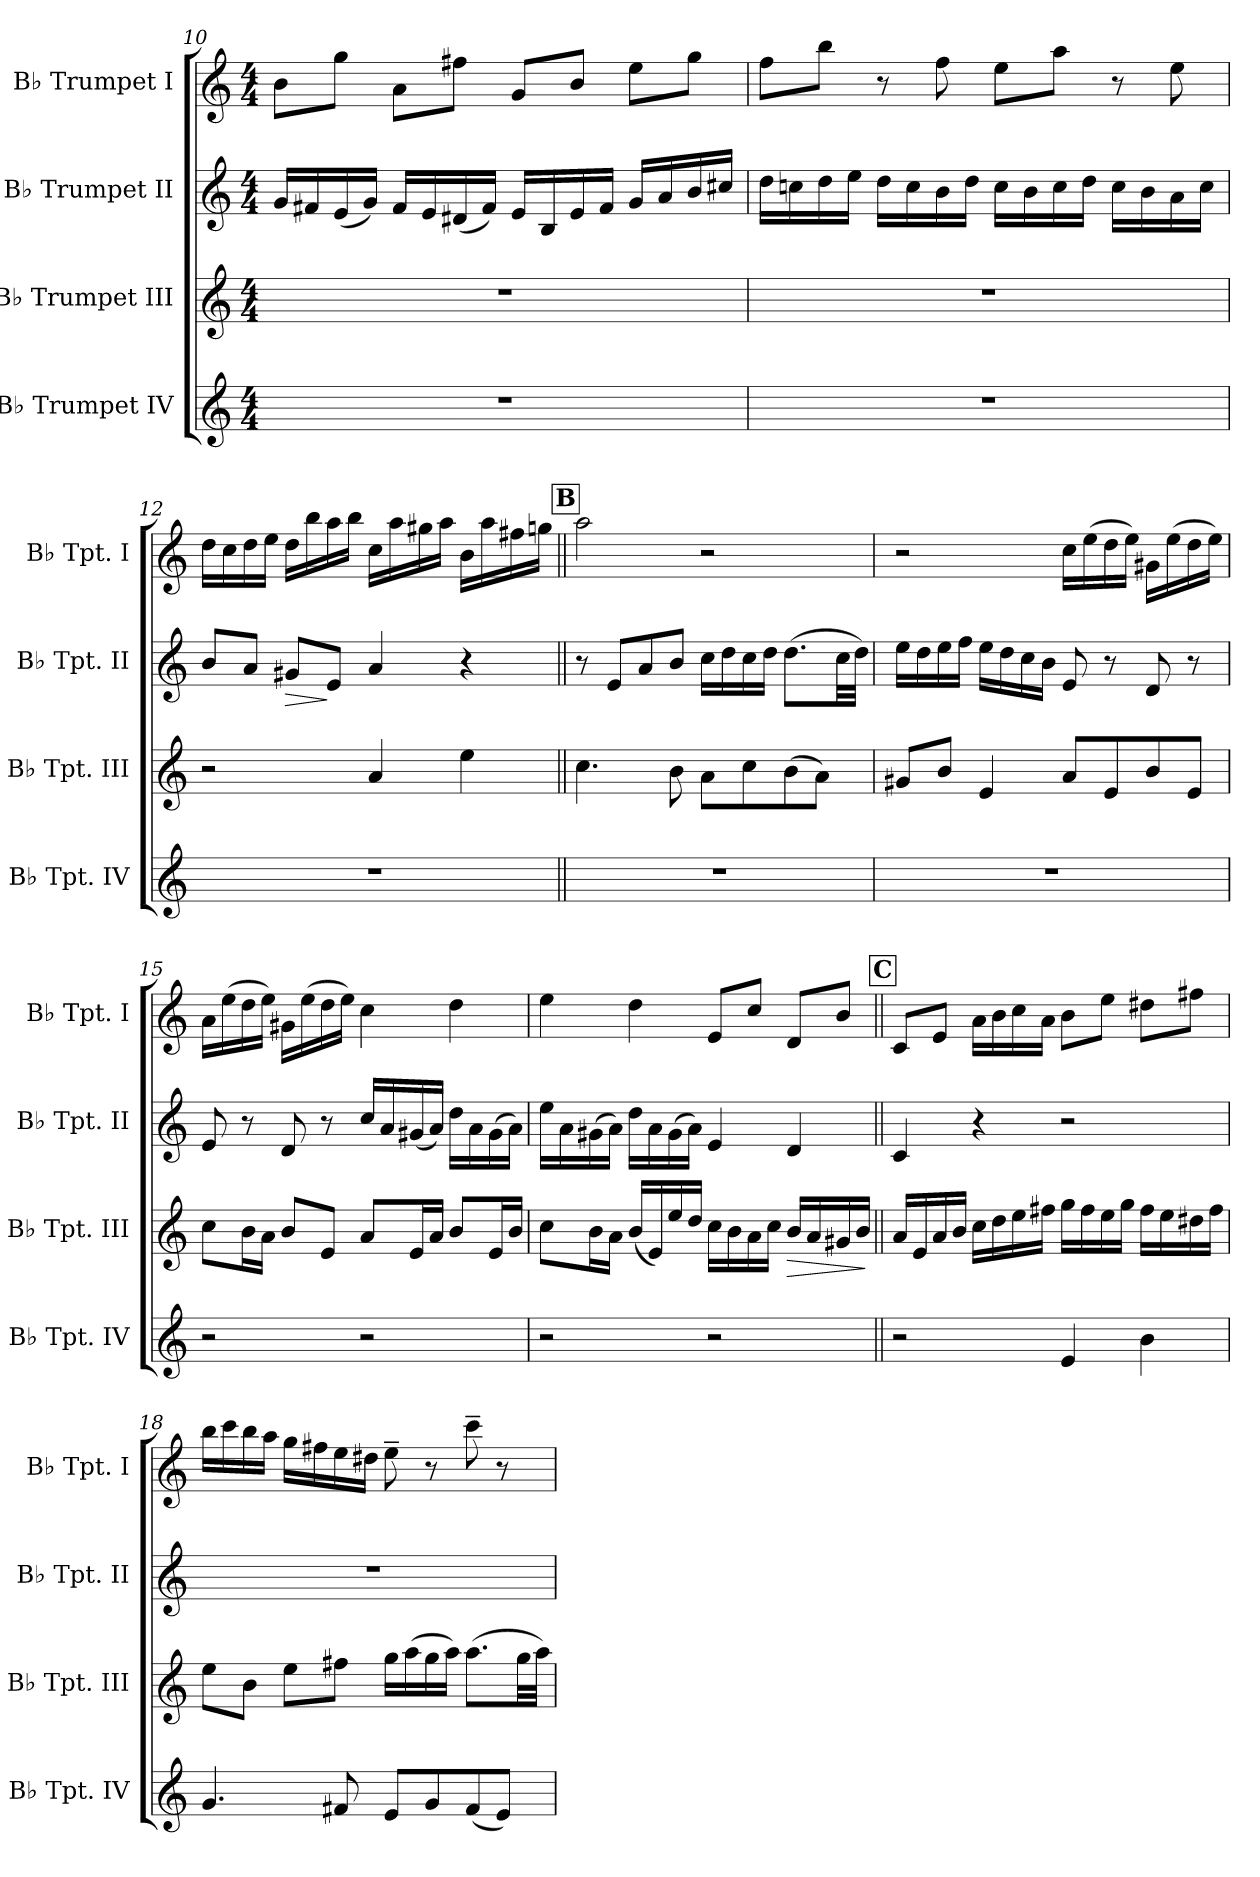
**kern	**kern	**dynam	**kern	**dynam	**kern
*part4	*part3	*part3	*part2	*part2	*part1
*staff4	*staff3	*staff3	*staff2	*staff2	*staff1
*I"B♭ Trumpet IV	*I"B♭ Trumpet III	*	*I"B♭ Trumpet II	*	*I"B♭ Trumpet I
*I'B♭ Tpt. IV	*I'B♭ Tpt. III	*	*I'B♭ Tpt. II	*	*I'B♭ Tpt. I
*clefG2	*clefG2	*	*clefG2	*	*clefG2
*ITrd1c2	*ITrd1c2	*	*ITrd1c2	*	*ITrd1c2
*k[b-e-]	*k[b-e-]	*	*k[b-e-]	*	*k[b-e-]
*M4/4	*M4/4	*	*M4/4	*	*M4/4
=10	=10	=10	=10	=10	=10
1r	1r	.	16f/LL	.	8a\L
.	.	.	16en/	.	.
.	.	.	(16d/	.	8ff\J
.	.	.	16f/JJ)	.	.
.	.	.	16e/LL	.	8g\L
.	.	.	16d/	.	.
.	.	.	(16c#X/	.	8een\J
.	.	.	16e/JJ)	.	.
.	.	.	16d/LL	.	8f/L
.	.	.	16A/	.	.
.	.	.	16d/	.	8a/J
.	.	.	16e/JJ	.	.
.	.	.	16f/LL	.	8dd\L
.	.	.	16g/	.	.
.	.	.	16a/	.	8ff\J
.	.	.	16bn/JJ	.	.
!!LO:LB:g=z
=11	=11	=11	=11	=11	=11
1r	1r	.	16cc\LL	.	8ee-\L
.	.	.	16b-X\	.	.
.	.	.	16cc\	.	8aa\J
.	.	.	16dd\JJ	.	.
.	.	.	16cc\LL	.	8r
.	.	.	16b-\	.	.
.	.	.	16a\	.	8ee-\
.	.	.	16cc\JJ	.	.
.	.	.	16b-\LL	.	8dd\L
.	.	.	16a\	.	.
.	.	.	16b-\	.	8gg\J
.	.	.	16cc\JJ	.	.
.	.	.	16b-\LL	.	8r
.	.	.	16a\	.	.
.	.	.	16g\	.	8dd\
.	.	.	16b-\JJ	.	.
=12	=12	=12	=12	=12	=12
1r	2r	.	8a/L	.	16cc\LL
.	.	.	.	.	16b-\
.	.	.	8g/J	.	16cc\
.	.	.	.	.	16dd\JJ
!	!	!	!	!LO:HP:b	!
.	.	.	8f#X/L	>	16cc\LL
.	.	.	.	.	16aa\
.	.	.	8d/J	]	16gg\
.	.	.	.	.	16aa\JJ
.	4g/	.	4g/	.	16b-\LL
.	.	.	.	.	16gg\
.	.	.	.	.	16ff#X\
.	.	.	.	.	16gg\JJ
.	4dd\	.	4r	.	16a\LL
.	.	.	.	.	16gg\
.	.	.	.	.	16een\
.	.	.	.	.	16ffn\JJ
!!LO:PB:g=z
!!LO:REH:place=s1:a:B:fs=14:t=B
=13||	=13||	=13||	=13||	=13||	=13||
1r	4.b-\	.	8r	.	2gg\
.	.	.	8d/L	.	.
.	.	.	8g/	.	.
.	8a\	.	8a/J	.	.
.	8g\L	.	16b-\LL	.	2r
.	.	.	16cc\	.	.
.	8b-\	.	16b-\	.	.
.	.	.	16cc\JJ	.	.
.	(8a\	.	(8.cc\L	.	.
.	8g\J)	.	.	.	.
.	.	.	32b-\LL	.	.
.	.	.	32cc\JJJ)	.	.
=14	=14	=14	=14	=14	=14
1r	8f#X/L	.	16dd\LL	.	2r
.	.	.	16cc\	.	.
.	8a/J	.	16dd\	.	.
.	.	.	16ee-\JJ	.	.
.	4d/	.	16dd\LL	.	.
.	.	.	16cc\	.	.
.	.	.	16b-\	.	.
.	.	.	16a\JJ	.	.
.	8g/L	.	8d/	.	16b-\LL
.	.	.	.	.	(16dd\
.	8d/	.	8r	.	16cc\
.	.	.	.	.	16dd\JJ)
.	8a/	.	8c/	.	16f#X\LL
.	.	.	.	.	(16dd\
.	8d/J	.	8r	.	16cc\
.	.	.	.	.	16dd\JJ)
!!LO:LB:g=z
=15	=15	=15	=15	=15	=15
2r	8b-\L	.	8d/	.	16g\LL
.	.	.	.	.	(16dd\
.	16a\L	.	8r	.	16cc\
.	16g\JJ	.	.	.	16dd\JJ)
.	8a/L	.	8c/	.	16f#X\LL
.	.	.	.	.	(16dd\
.	8d/J	.	8r	.	16cc\
.	.	.	.	.	16dd\JJ)
2r	8g/L	.	16b-/LL	.	4b-\
.	.	.	16g/	.	.
.	16d/L	.	(16f#X/	.	.
.	16g/JJ	.	16g/JJ)	.	.
.	8a/L	.	16cc\LL	.	4cc\
.	.	.	16g\	.	.
.	16d/L	.	(16f#\	.	.
.	16a/JJ	.	16g\JJ)	.	.
=16	=16	=16	=16	=16	=16
2r	8b-\L	.	16dd\LL	.	4dd\
.	.	.	16g\	.	.
.	16a\L	.	(16f#X\	.	.
.	16g\JJ	.	16g\JJ)	.	.
.	(16a/LL	.	16cc\LL	.	4cc\
.	16d/)	.	16g\	.	.
.	16dd/	.	(16f#\	.	.
.	16cc/JJ	.	16g\JJ)	.	.
2r	16b-\LL	.	4d/	.	8d/L
.	16a\	.	.	.	.
.	16g\	.	.	.	8b-/J
.	16b-\JJ	.	.	.	.
!	!	!LO:HP:b	!	!	!
.	16a/LL	>	4c/	.	8c/L
.	16g/	.	.	.	.
.	16f#X/	.	.	.	8a/J
.	16a/JJ	.	.	.	.
.	.	]	.	.	.
!!LO:LB:g=z
!!LO:REH:place=s1:a:B:fs=14:t=C
=17||	=17||	=17||	=17||	=17||	=17||
2r	16g/LL	.	4B-/	.	8B-/L
.	16d/	.	.	.	.
.	16g/	.	.	.	8d/J
.	16a/JJ	.	.	.	.
.	16b-\LL	.	4r	.	16g\LL
.	16cc\	.	.	.	16a\
.	16dd\	.	.	.	16b-\
.	16een\JJ	.	.	.	16g\JJ
4d/	16ff\LL	.	2r	.	8a\L
.	16ee\	.	.	.	.
.	16dd\	.	.	.	8dd\J
.	16ff\JJ	.	.	.	.
4a\	16ee\LL	.	.	.	8cc#X\L
.	16dd\	.	.	.	.
.	16cc#X\	.	.	.	8een\J
.	16ee\JJ	.	.	.	.
=18	=18	=18	=18	=18	=18
4.f/	8dd\L	.	1r	.	16aa\LL
.	.	.	.	.	16bb-\
.	8a\J	.	.	.	16aa\
.	.	.	.	.	16gg\JJ
.	8dd\L	.	.	.	16ff\LL
.	.	.	.	.	16een\
8en/	8een\J	.	.	.	16dd\
.	.	.	.	.	16cc#X\JJ
8d/L	16ff\LL	.	.	.	8dd~\
.	(16gg\	.	.	.	.
8f/	16ff\	.	.	.	8r
.	16gg\JJ)	.	.	.	.
(8e/	(8.gg\L	.	.	.	8bb-~\
8d/J)	.	.	.	.	8r
.	32ff\LL	.	.	.	.
.	32gg\JJJ)	.	.	.	.
=	=	=	=	=	=
*-	*-	*-	*-	*-	*-
